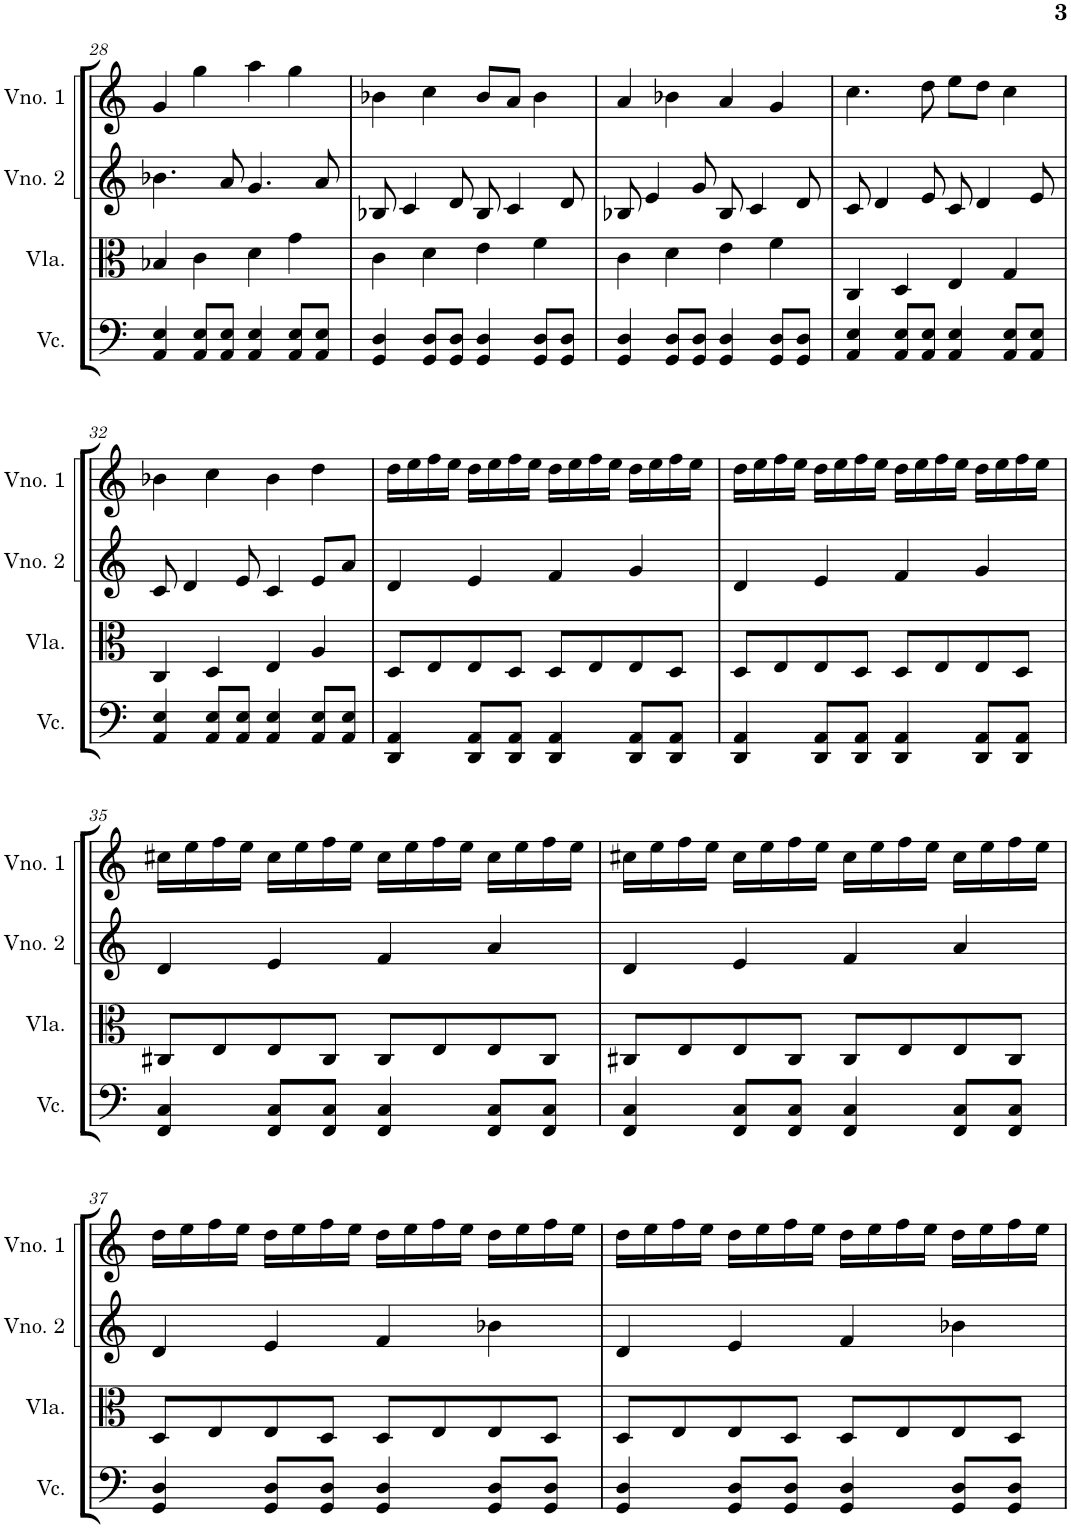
**kern	**kern	**kern	**kern
*part4	*part3	*part2	*part1
*staff4	*staff3	*staff2	*staff1
*I"Violoncelo	*I"Viola	*I"Violino 2	*I"Violino 1
*I'Vc.	*I'Vla.	*I'Vno. 2	*I'Vno. 1
!!LO:PB:g=z
*clefF4	*clefC3	*clefG2	*clefG2
*k[]	*k[]	*k[]	*k[]
*M4/4	*M4/4	*M4/4	*M4/4
=28	=28	=28	=28
4AA/ 4E/	4B-X/	4.b-X\	4g/
8AA/ 8E/L	4c\	.	4gg\
8AA/ 8E/J	.	8a/	.
4AA/ 4E/	4d\	4.g/	4aa\
8AA/ 8E/L	4g\	.	4gg\
8AA/ 8E/J	.	8a/	.
=29	=29	=29	=29
4GG/ 4D/	4c\	8B-X/	4b-X\
.	.	4c/	.
8GG/ 8D/L	4d\	.	4cc\
8GG/ 8D/J	.	8d/	.
4GG/ 4D/	4e\	8B-/	8b-/L
.	.	4c/	8a/J
8GG/ 8D/L	4f\	.	4b-\
8GG/ 8D/J	.	8d/	.
=30	=30	=30	=30
4GG/ 4D/	4c\	8B-X/	4a/
.	.	4e/	.
8GG/ 8D/L	4d\	.	4b-X\
8GG/ 8D/J	.	8g/	.
4GG/ 4D/	4e\	8B-/	4a/
.	.	4c/	.
8GG/ 8D/L	4f\	.	4g/
8GG/ 8D/J	.	8d/	.
=31	=31	=31	=31
4AA/ 4E/	4C/	8c/	4.cc\
.	.	4d/	.
8AA/ 8E/L	4D/	.	.
8AA/ 8E/J	.	8e/	8dd\
4AA/ 4E/	4E/	8c/	8ee\L
.	.	4d/	8dd\J
8AA/ 8E/L	4G/	.	4cc\
8AA/ 8E/J	.	8e/	.
!!LO:LB:g=z
=32	=32	=32	=32
4AA/ 4E/	4C/	8c/	4b-X\
.	.	4d/	.
8AA/ 8E/L	4D/	.	4cc\
8AA/ 8E/J	.	8e/	.
4AA/ 4E/	4E/	4c/	4b-\
8AA/ 8E/L	4A/	8e/L	4dd\
8AA/ 8E/J	.	8a/J	.
=33	=33	=33	=33
4DD/ 4AA/	8D/L	4d/	16dd\LL
.	.	.	16ee\
.	8E/	.	16ff\
.	.	.	16ee\JJ
8DD/ 8AA/L	8E/	4e/	16dd\LL
.	.	.	16ee\
8DD/ 8AA/J	8D/J	.	16ff\
.	.	.	16ee\JJ
4DD/ 4AA/	8D/L	4f/	16dd\LL
.	.	.	16ee\
.	8E/	.	16ff\
.	.	.	16ee\JJ
8DD/ 8AA/L	8E/	4g/	16dd\LL
.	.	.	16ee\
8DD/ 8AA/J	8D/J	.	16ff\
.	.	.	16ee\JJ
=34	=34	=34	=34
4DD/ 4AA/	8D/L	4d/	16dd\LL
.	.	.	16ee\
.	8E/	.	16ff\
.	.	.	16ee\JJ
8DD/ 8AA/L	8E/	4e/	16dd\LL
.	.	.	16ee\
8DD/ 8AA/J	8D/J	.	16ff\
.	.	.	16ee\JJ
4DD/ 4AA/	8D/L	4f/	16dd\LL
.	.	.	16ee\
.	8E/	.	16ff\
.	.	.	16ee\JJ
8DD/ 8AA/L	8E/	4g/	16dd\LL
.	.	.	16ee\
8DD/ 8AA/J	8D/J	.	16ff\
.	.	.	16ee\JJ
!!LO:LB:g=z
=35	=35	=35	=35
4FF/ 4C/	8C#X/L	4d/	16cc#X\LL
.	.	.	16ee\
.	8E/	.	16ff\
.	.	.	16ee\JJ
8FF/ 8C/L	8E/	4e/	16cc#\LL
.	.	.	16ee\
8FF/ 8C/J	8C#/J	.	16ff\
.	.	.	16ee\JJ
4FF/ 4C/	8C#/L	4f/	16cc#\LL
.	.	.	16ee\
.	8E/	.	16ff\
.	.	.	16ee\JJ
8FF/ 8C/L	8E/	4a/	16cc#\LL
.	.	.	16ee\
8FF/ 8C/J	8C#/J	.	16ff\
.	.	.	16ee\JJ
=36	=36	=36	=36
4FF/ 4C/	8C#X/L	4d/	16cc#X\LL
.	.	.	16ee\
.	8E/	.	16ff\
.	.	.	16ee\JJ
8FF/ 8C/L	8E/	4e/	16cc#\LL
.	.	.	16ee\
8FF/ 8C/J	8C#/J	.	16ff\
.	.	.	16ee\JJ
4FF/ 4C/	8C#/L	4f/	16cc#\LL
.	.	.	16ee\
.	8E/	.	16ff\
.	.	.	16ee\JJ
8FF/ 8C/L	8E/	4a/	16cc#\LL
.	.	.	16ee\
8FF/ 8C/J	8C#/J	.	16ff\
.	.	.	16ee\JJ
!!LO:LB:g=z
=37	=37	=37	=37
4GG/ 4D/	8D/L	4d/	16dd\LL
.	.	.	16ee\
.	8E/	.	16ff\
.	.	.	16ee\JJ
8GG/ 8D/L	8E/	4e/	16dd\LL
.	.	.	16ee\
8GG/ 8D/J	8D/J	.	16ff\
.	.	.	16ee\JJ
4GG/ 4D/	8D/L	4f/	16dd\LL
.	.	.	16ee\
.	8E/	.	16ff\
.	.	.	16ee\JJ
8GG/ 8D/L	8E/	4b-X\	16dd\LL
.	.	.	16ee\
8GG/ 8D/J	8D/J	.	16ff\
.	.	.	16ee\JJ
=38	=38	=38	=38
4GG/ 4D/	8D/L	4d/	16dd\LL
.	.	.	16ee\
.	8E/	.	16ff\
.	.	.	16ee\JJ
8GG/ 8D/L	8E/	4e/	16dd\LL
.	.	.	16ee\
8GG/ 8D/J	8D/J	.	16ff\
.	.	.	16ee\JJ
4GG/ 4D/	8D/L	4f/	16dd\LL
.	.	.	16ee\
.	8E/	.	16ff\
.	.	.	16ee\JJ
8GG/ 8D/L	8E/	4b-X\	16dd\LL
.	.	.	16ee\
8GG/ 8D/J	8D/J	.	16ff\
.	.	.	16ee\JJ
=	=	=	=
*-	*-	*-	*-
